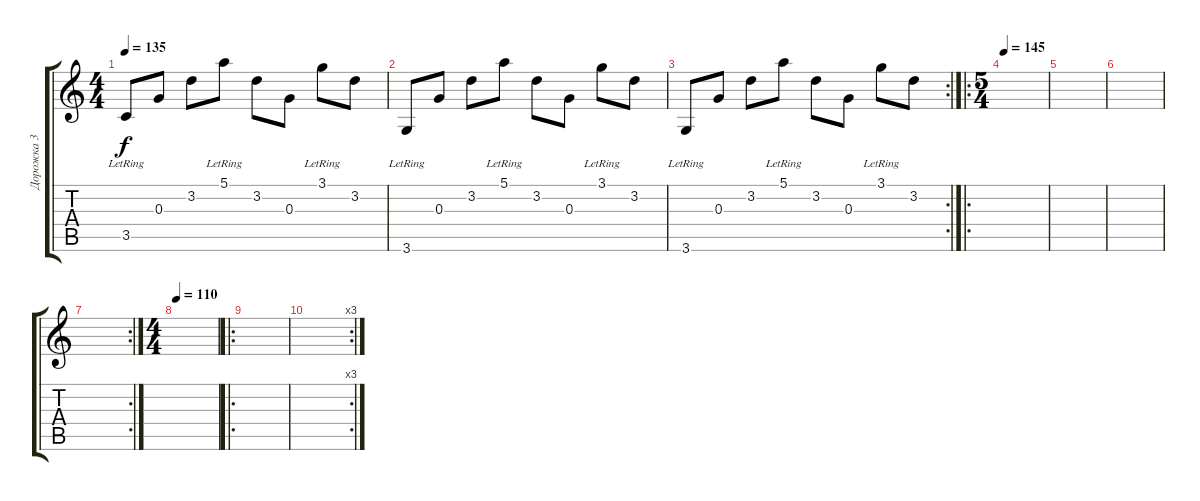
\track ("Дорожка 3" "Дорожка 3") {instrument acousticguitarsteel}
\staff {score tabs}
\tuning (E4 B3 G3 D3 A2 E2) {hide}
\ts (4 4)
\tempo 135
\clef g2
\ks c
3.5{lr}.8{dy f} 0.3.8 3.2.8 5.1{lr}.8 3.2.8 0.3.8 3.1{lr}.8 3.2.8 |
3.6{lr}.8 0.3.8 3.2.8 5.1{lr}.8 3.2.8 0.3.8 3.1{lr}.8 3.2.8 |
\rc 2
3.6{lr}.8 0.3.8 3.2.8 5.1{lr}.8 3.2.8 0.3.8 3.1{lr}.8 3.2.8 |
\ro
\ts (5 4)
\tempo 145
|
|
|
\rc 2
|
\ts (4 4)
\tempo 110
|
\ro
|
\rc 3
